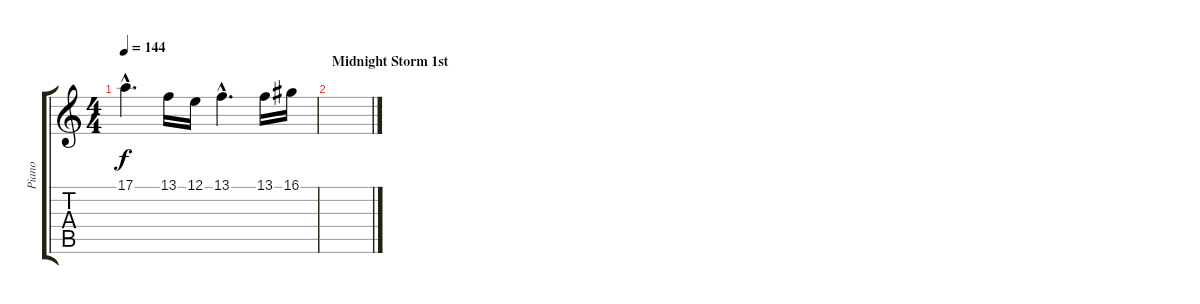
\track ("Piano" "Piano") {instrument acousticgrandpiano}
\staff {score tabs}
\tuning (E4 B3 G3 D3 A2 E2) {hide}
\ts (4 4)
\tempo 144
\clef g2
\ks c
17.1{hac}.4{d dy f} 13.1.16 12.1.16 13.1{hac}.4{d} 13.1.16 16.1.16 |
\section ("" "Midnight Storm 1st")
